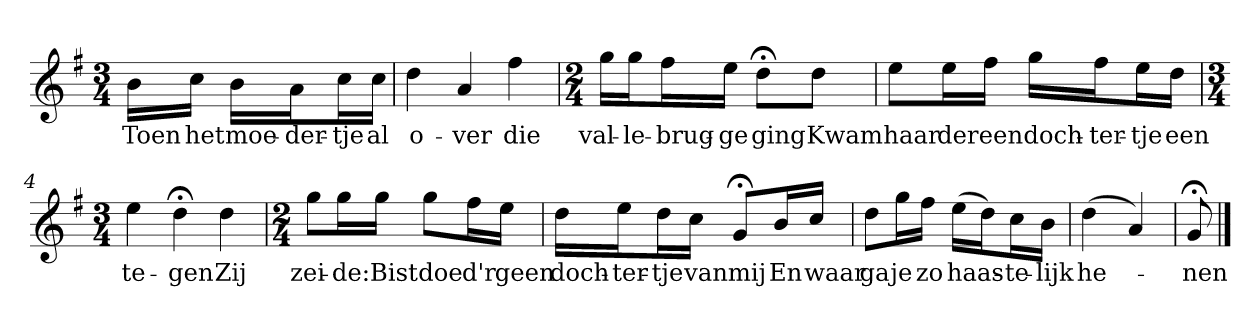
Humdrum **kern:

**kern	**text
*part1	*part1
*staff1	*staff1
*k[f#]	*
*G:	*
*M3/4	*
*MM120	*
=	=
16bLL	Toen
16ccJJ	het
16bLL	moe-
16aJ	-der-
16ccL	-tje
16ccJJ	al
=1	=1
4dd	o-
4a	-ver
4ff#	die
=2	=2
*M2/4	*
16ggLL	val-
16ggJ	-le-
16ff#L	-brug-
16eeJJ	-ge
8dd;<L	ging
8ddJ	Kwam
=3	=3
8eeL	haar
16eeL	der
16ff#JJ	een
16ggLL	doch-
16ff#J	-ter-
16eeL	-tje
16ddJJ	een
=4	=4
*M3/4	*
4ee	te-
4dd;<	-gen
4dd	Zij
=5	=5
*M2/4	*
8ggL	zei-
16ggL	-de:
16ggJJ	Bist
8ggL	doe
16ff#L	d'r
16eeJJ	geen
=6	=6
16ddLL	doch-
16eeJ	-ter-
16ddL	-tje
16ccJJ	van
8g;<L	mij
16bL	En
16ccJJ	waar
=7	=7
8ddL	ga
16ggL	je
16ff#JJ	zo
(16eeLL	haas-
16ddJ)	.
16ccL	-te-
16bJJ	-lijk
=8	=8
(4dd	he-
4a)	.
=9	=9
8g;<	-nen
==	==
*-	*-
